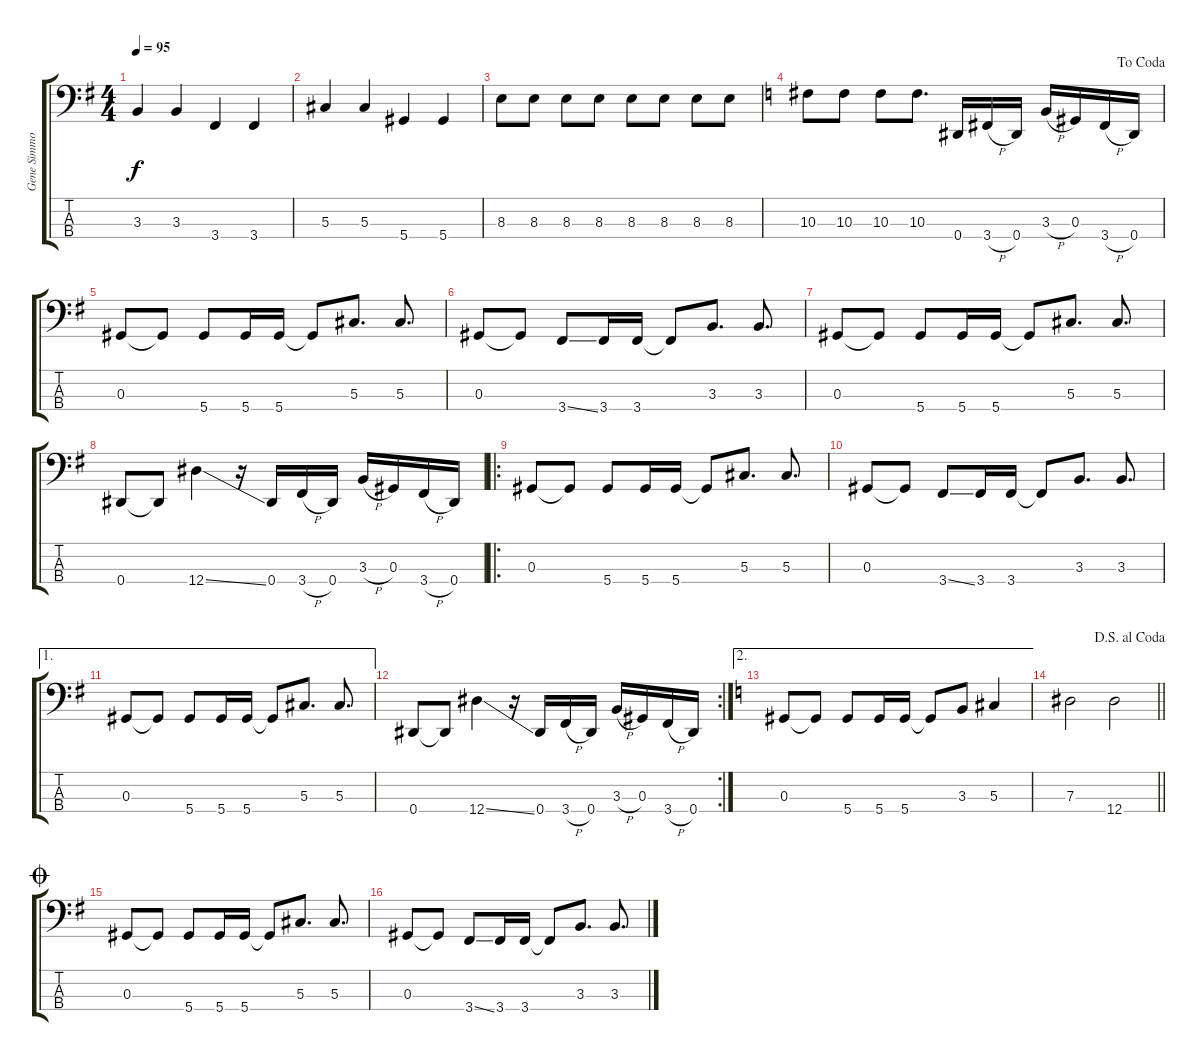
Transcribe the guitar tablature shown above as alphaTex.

\track ("Gene Simmons" "Gene Simmo") {instrument electricbasspick}
\staff {score tabs}
\tuning (Gb2 Db2 Ab1 Eb1) {hide}
\ts (4 4)
\tempo 95
\clef f4
\ks eminor
3.3.4{dy f} 3.3.4 3.4.4 3.4.4 |
5.3.4 5.3.4 5.4.4 5.4.4 |
8.3.8 8.3.8 8.3.8 8.3.8 8.3.8 8.3.8 8.3.8 8.3.8 |
\jump dacoda
\ks c
10.3.8 10.3.8 10.3.8 10.3.8{d} 0.4.16 3.4{h}.16 0.4.16 3.3{h}.16 0.3.16 3.4{h}.16 0.4.16 |
\ks eminor
0.3.8 0.3{t}.8 5.4.8 5.4.16 5.4.16 5.4{t}.8 5.3.8{d} 5.3.8{d} |
0.3.8 0.3{t}.8 3.4{ss}.8 3.4.16 3.4.16 3.4{t}.8 3.3.8{d} 3.3.8{d} |
0.3.8 0.3{t}.8 5.4.8 5.4.16 5.4.16 5.4{t}.8 5.3.8{d} 5.3.8{d} |
0.4.8 0.4{t}.8 12.4{ss}.4 r.16 0.4.16 3.4{h}.16 0.4.16 3.3{h}.16 0.3.16 3.4{h}.16 0.4.16 |
\ro
0.3.8 0.3{t}.8 5.4.8 5.4.16 5.4.16 5.4{t}.8 5.3.8{d} 5.3.8{d} |
0.3.8 0.3{t}.8 3.4{ss}.8 3.4.16 3.4.16 3.4{t}.8 3.3.8{d} 3.3.8{d} |
\ae 1
0.3.8 0.3{t}.8 5.4.8 5.4.16 5.4.16 5.4{t}.8 5.3.8{d} 5.3.8{d} |
\rc 2
0.4.8 0.4{t}.8 12.4{ss}.4 r.16 0.4.16 3.4{h}.16 0.4.16 3.3{h}.16 0.3.16 3.4{h}.16 0.4.16 |
\ae 2
\ks c
0.3.8 0.3{t}.8 5.4.8 5.4.16 5.4.16 5.4{t}.8 3.3.8 5.3.4 |
\jump dalsegnoalcoda
\barLineRight lightlight
7.3.2 12.4.2 |
\jump coda
\ks eminor
0.3.8 0.3{t}.8 5.4.8 5.4.16 5.4.16 5.4{t}.8 5.3.8{d} 5.3.8{d} |
0.3.8 0.3{t}.8 3.4{ss}.8 3.4.16 3.4.16 3.4{t}.8 3.3.8{d} 3.3.8{d}
